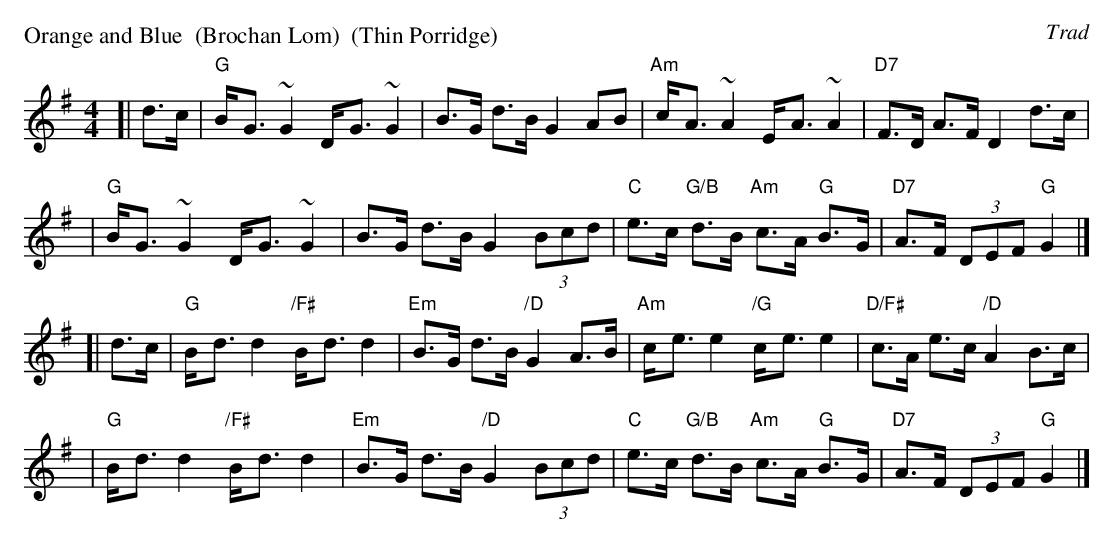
X:1
P: Orange and Blue  (Brochan Lom)  (Thin Porridge)
O: Trad
M: 4/4
L: 1/8
K: G
[| d>c | "G"B-<G ~G2 D-<G ~G2 | B>G d>B G2 AB \
       | "Am"c-<A ~A2 E-<A ~A2 | "D7"F>D A>F D2 d>c |
       | "G"B-<G ~G2 D-<G ~G2 | B>G d>B G2 (3Bcd \
       | "C"e>c "G/B"d>B "Am"c>A "G"B>G | "D7"A>F (3DEF "G"G2 |]
[| d>c | "G"B-<d d2 "/F#"B-<d d2 | "Em"B>G d>B "/D"G2 A>B \
       | "Am"c-<e e2 "/G"c-<e e2 | "D/F#"c>A e>c "/D"A2 B>c |
       | "G"B-<d d2 "/F#"B-<d d2 | "Em"B>G d>B "/D"G2 (3Bcd \
       | "C"e>c "G/B"d>B "Am"c>A "G"B>G | "D7"A>F (3DEF "G"G2 |]
